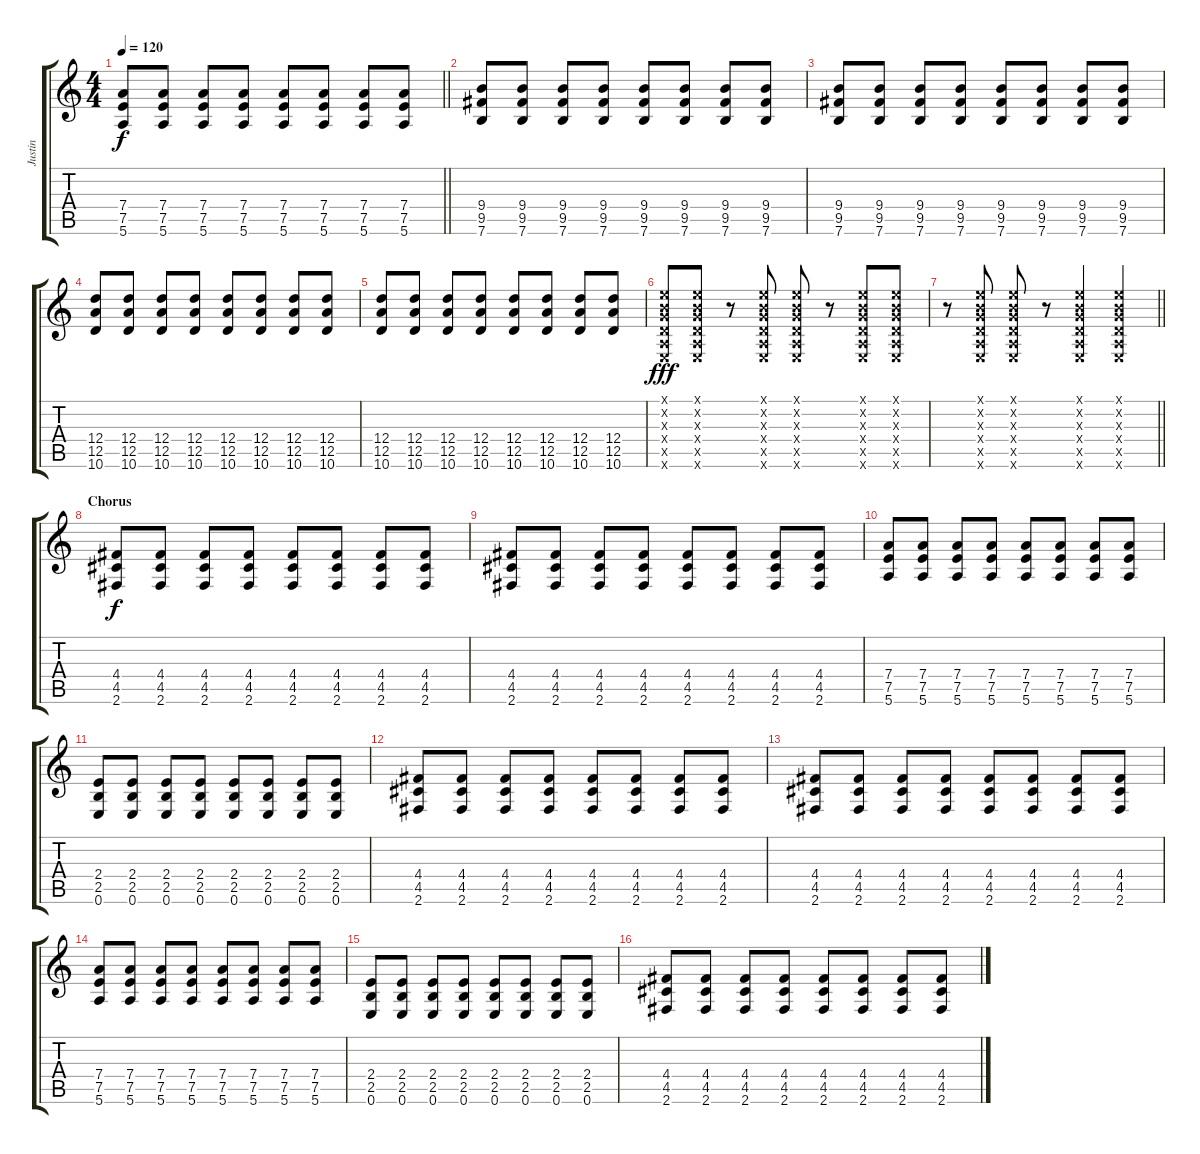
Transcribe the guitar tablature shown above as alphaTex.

\track ("Justin" "Justin") {instrument distortionguitar}
\staff {score tabs}
\tuning (E4 B3 G3 D3 A2 E2) {hide}
\ts (4 4)
\tempo 120
\clef g2
\barLineRight lightlight
\ks c
(7.4 7.5 5.6).8{dy f} (7.4 7.5 5.6).8 (7.4 7.5 5.6).8 (7.4 7.5 5.6).8 (7.4 7.5 5.6).8 (7.4 7.5 5.6).8 (7.4 7.5 5.6).8 (7.4 7.5 5.6).8 |
(9.4 9.5 7.6).8 (9.4 9.5 7.6).8 (9.4 9.5 7.6).8 (9.4 9.5 7.6).8 (9.4 9.5 7.6).8 (9.4 9.5 7.6).8 (9.4 9.5 7.6).8 (9.4 9.5 7.6).8 |
(9.4 9.5 7.6).8 (9.4 9.5 7.6).8 (9.4 9.5 7.6).8 (9.4 9.5 7.6).8 (9.4 9.5 7.6).8 (9.4 9.5 7.6).8 (9.4 9.5 7.6).8 (9.4 9.5 7.6).8 |
(12.4 12.5 10.6).8 (12.4 12.5 10.6).8 (12.4 12.5 10.6).8 (12.4 12.5 10.6).8 (12.4 12.5 10.6).8 (12.4 12.5 10.6).8 (12.4 12.5 10.6).8 (12.4 12.5 10.6).8 |
(12.4 12.5 10.6).8 (12.4 12.5 10.6).8 (12.4 12.5 10.6).8 (12.4 12.5 10.6).8 (12.4 12.5 10.6).8 (12.4 12.5 10.6).8 (12.4 12.5 10.6).8 (12.4 12.5 10.6).8 |
(0.1{x} 0.2{x} 0.3{x} 0.4{x} 0.5{x} 0.6{x}).8{dy fff} (0.1{x} 0.2{x} 0.3{x} 0.4{x} 0.5{x} 0.6{x}).8 r.8 (0.1{x} 0.2{x} 0.3{x} 0.4{x} 0.5{x} 0.6{x}).8 (0.1{x} 0.2{x} 0.3{x} 0.4{x} 0.5{x} 0.6{x}).8 r.8 (0.1{x} 0.2{x} 0.3{x} 0.4{x} 0.5{x} 0.6{x}).8 (0.1{x} 0.2{x} 0.3{x} 0.4{x} 0.5{x} 0.6{x}).8 |
\barLineRight lightlight
r.8 (0.1{x} 0.2{x} 0.3{x} 0.4{x} 0.5{x} 0.6{x}).8 (0.1{x} 0.2{x} 0.3{x} 0.4{x} 0.5{x} 0.6{x}).8 r.8 (0.1{x} 0.2{x} 0.3{x} 0.4{x} 0.5{x} 0.6{x}).4 (0.1{x} 0.2{x} 0.3{x} 0.4{x} 0.5{x} 0.6{x}).4 |
\section ("" "Chorus")
(4.4 4.5 2.6).8{dy f} (4.4 4.5 2.6).8 (4.4 4.5 2.6).8 (4.4 4.5 2.6).8 (4.4 4.5 2.6).8 (4.4 4.5 2.6).8 (4.4 4.5 2.6).8 (4.4 4.5 2.6).8 |
(4.4 4.5 2.6).8 (4.4 4.5 2.6).8 (4.4 4.5 2.6).8 (4.4 4.5 2.6).8 (4.4 4.5 2.6).8 (4.4 4.5 2.6).8 (4.4 4.5 2.6).8 (4.4 4.5 2.6).8 |
(7.4 7.5 5.6).8 (7.4 7.5 5.6).8 (7.4 7.5 5.6).8 (7.4 7.5 5.6).8 (7.4 7.5 5.6).8 (7.4 7.5 5.6).8 (7.4 7.5 5.6).8 (7.4 7.5 5.6).8 |
(2.4 2.5 0.6).8 (2.4 2.5 0.6).8 (2.4 2.5 0.6).8 (2.4 2.5 0.6).8 (2.4 2.5 0.6).8 (2.4 2.5 0.6).8 (2.4 2.5 0.6).8 (2.4 2.5 0.6).8 |
(4.4 4.5 2.6).8 (4.4 4.5 2.6).8 (4.4 4.5 2.6).8 (4.4 4.5 2.6).8 (4.4 4.5 2.6).8 (4.4 4.5 2.6).8 (4.4 4.5 2.6).8 (4.4 4.5 2.6).8 |
(4.4 4.5 2.6).8 (4.4 4.5 2.6).8 (4.4 4.5 2.6).8 (4.4 4.5 2.6).8 (4.4 4.5 2.6).8 (4.4 4.5 2.6).8 (4.4 4.5 2.6).8 (4.4 4.5 2.6).8 |
(7.4 7.5 5.6).8 (7.4 7.5 5.6).8 (7.4 7.5 5.6).8 (7.4 7.5 5.6).8 (7.4 7.5 5.6).8 (7.4 7.5 5.6).8 (7.4 7.5 5.6).8 (7.4 7.5 5.6).8 |
(2.4 2.5 0.6).8 (2.4 2.5 0.6).8 (2.4 2.5 0.6).8 (2.4 2.5 0.6).8 (2.4 2.5 0.6).8 (2.4 2.5 0.6).8 (2.4 2.5 0.6).8 (2.4 2.5 0.6).8 |
(4.4 4.5 2.6).8 (4.4 4.5 2.6).8 (4.4 4.5 2.6).8 (4.4 4.5 2.6).8 (4.4 4.5 2.6).8 (4.4 4.5 2.6).8 (4.4 4.5 2.6).8 (4.4 4.5 2.6).8
